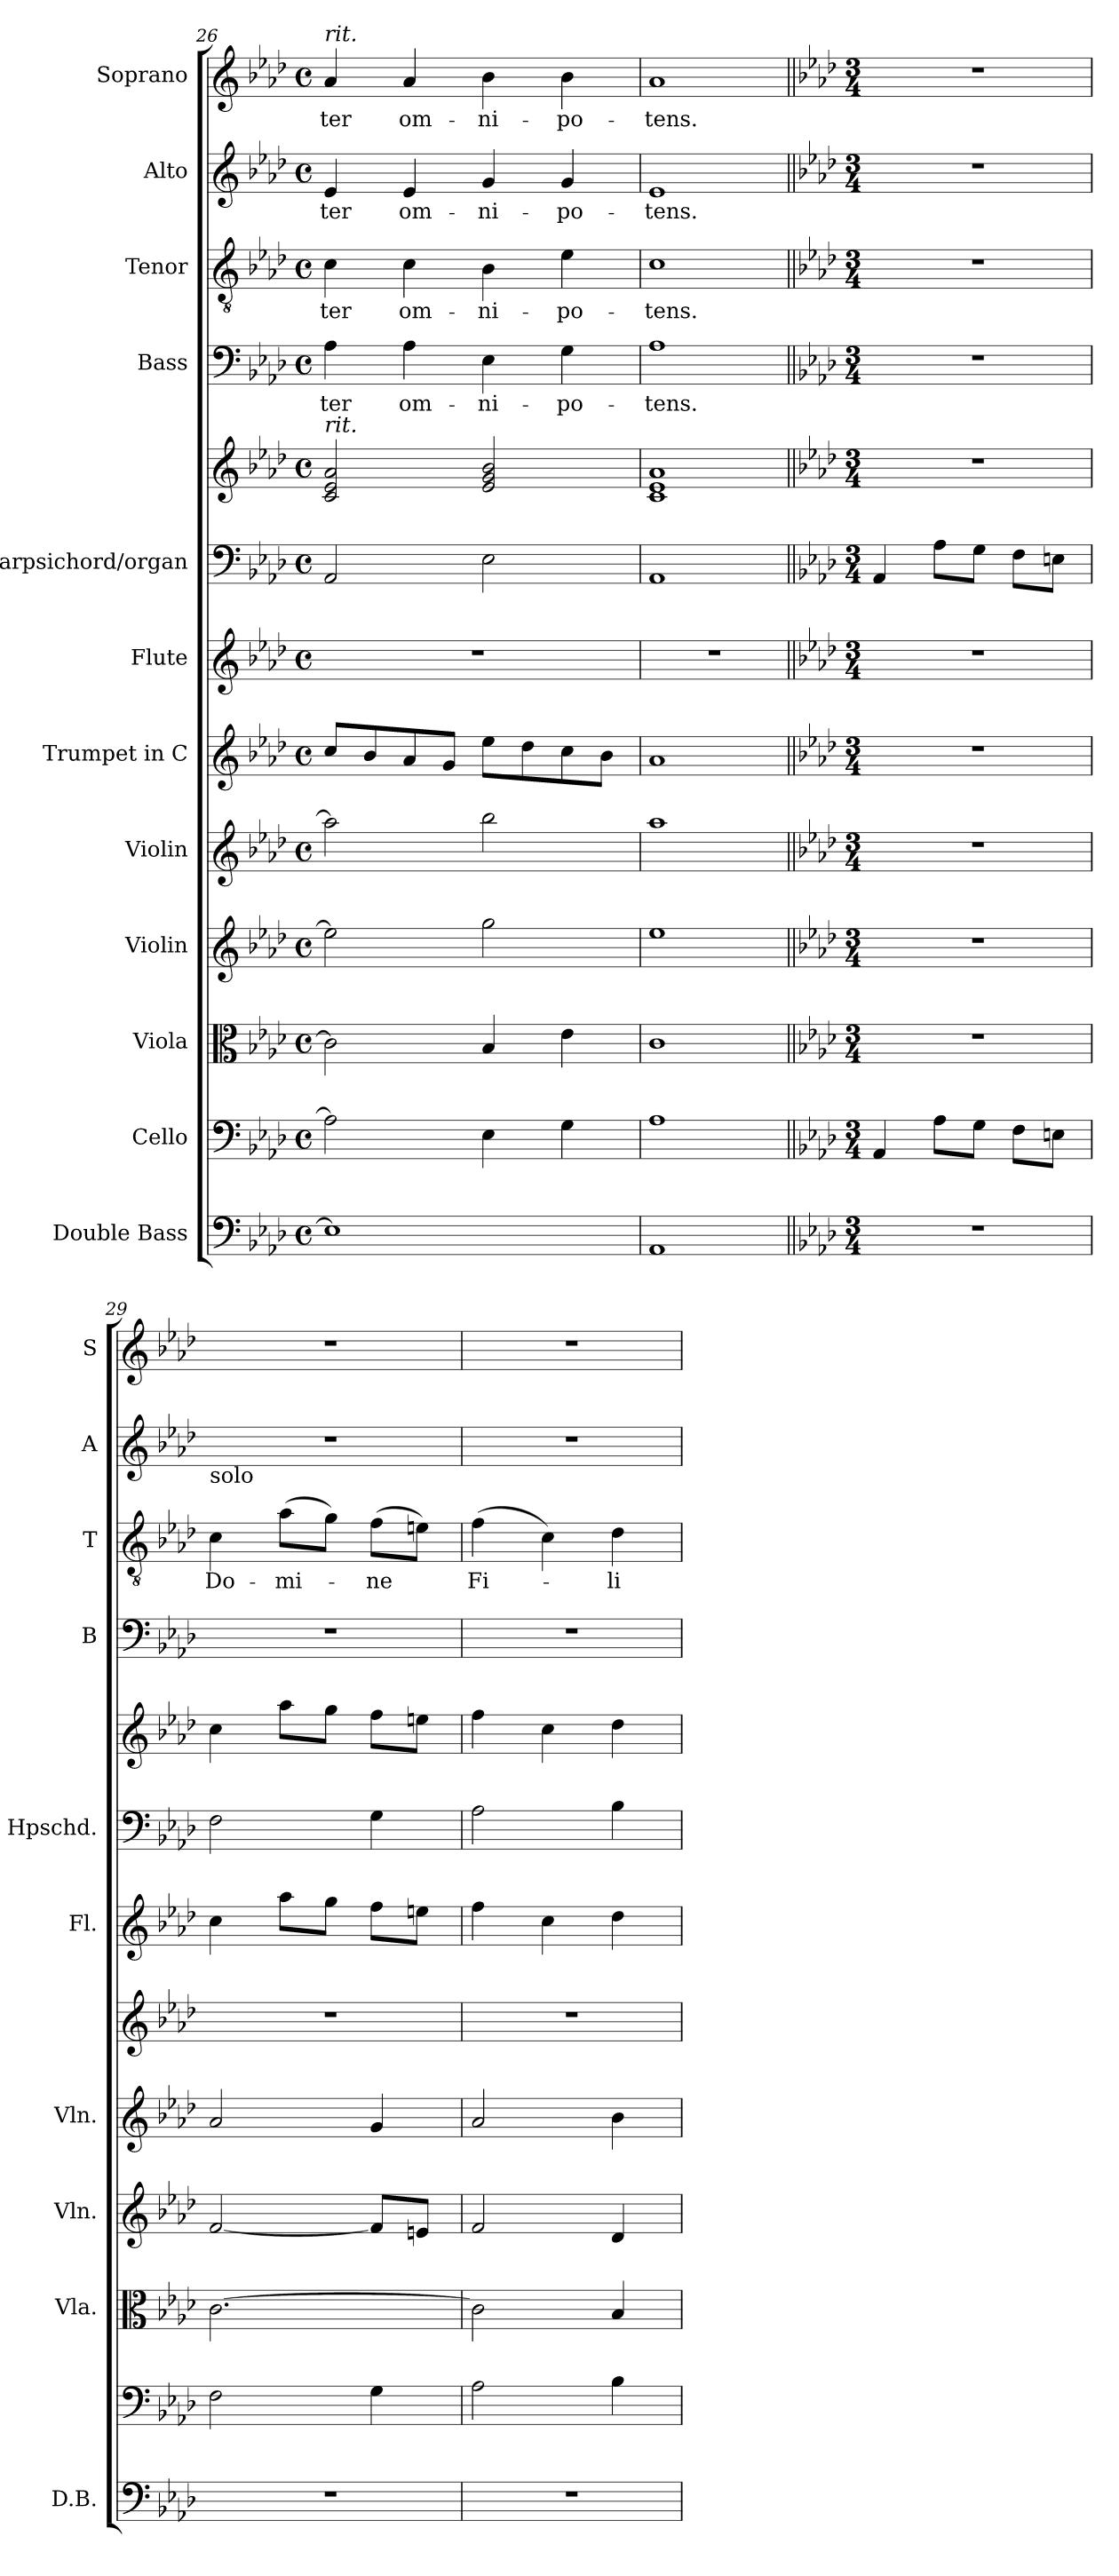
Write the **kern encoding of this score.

**kern	**kern	**kern	**kern	**kern	**kern	**kern	**kern	**kern	**kern	**text	**kern	**text	**kern	**text	**kern	**text
*part12	*part11	*part10	*part9	*part8	*part7	*part6	*part5	*part5	*part4	*part4	*part3	*part3	*part2	*part2	*part1	*part1
*staff13	*staff12	*staff11	*staff10	*staff9	*staff8	*staff7	*staff6	*staff5	*staff4	*staff4	*staff3	*staff3	*staff2	*staff2	*staff1	*staff1
*I"Double Bass	*I"Cello	*I"Viola	*I"Violin	*I"Violin	*I"Trumpet in C	*I"Flute	*I"Harpsichord/organ	*	*I"Bass	*	*I"Tenor	*	*I"Alto	*	*I"Soprano	*
*I'D.B.	*	*I'Vla.	*I'Vln.	*I'Vln.	*	*I'Fl.	*I'Hpschd.	*	*I'B	*	*I'T	*	*I'A	*	*I'S	*
*clefF4	*clefF4	*clefC3	*clefG2	*clefG2	*clefG2	*clefG2	*clefF4	*clefG2	*clefF4	*	*clefGv2	*	*clefG2	*	*clefG2	*
*ITrd7c12	*	*	*	*	*	*	*	*	*	*	*	*	*	*	*	*
*k[b-e-a-d-]	*k[b-e-a-d-]	*k[b-e-a-d-]	*k[b-e-a-d-]	*k[b-e-a-d-]	*k[b-e-a-d-]	*k[b-e-a-d-]	*k[b-e-a-d-]	*k[b-e-a-d-]	*k[b-e-a-d-]	*	*k[b-e-a-d-]	*	*k[b-e-a-d-]	*	*k[b-e-a-d-]	*
*A-:	*A-:	*A-:	*A-:	*A-:	*A-:	*A-:	*A-:	*A-:	*A-:	*	*A-:	*	*A-:	*	*A-:	*
*M4/4	*M4/4	*M4/4	*M4/4	*M4/4	*M4/4	*M4/4	*M4/4	*M4/4	*M4/4	*	*M4/4	*	*M4/4	*	*M4/4	*
*met(c)	*met(c)	*met(c)	*met(c)	*met(c)	*met(c)	*met(c)	*met(c)	*met(c)	*met(c)	*	*met(c)	*	*met(c)	*	*met(c)	*
=26	=26	=26	=26	=26	=26	=26	=26	=26	=26	=26	=26	=26	=26	=26	=26	=26
!	!	!	!	!	!	!	!	!	!	!	!	!	!	!	!LO:TX:a:i:t=rit.	!
!	!	!	!	!	!	!	!	!LO:TX:a:i:t=rit.	!	!	!	!	!	!	!	!
!	!	!	!	!	!	!	!	!	!	!LO:LY:b	!	!LO:LY:b	!	!LO:LY:b	!	!LO:LY:b
1EE-]	2A-\]	2c\]	2ee-\]	2aa-\]	8cc/L	1r	2AA-/	2c/ 2e-/ 2a-/	4A-\	-ter	4c\	-ter	4e-/	-ter	4a-/	-ter
.	.	.	.	.	8b-/	.	.	.	.	.	.	.	.	.	.	.
!	!	!	!	!	!	!	!	!	!	!LO:LY:b	!	!LO:LY:b	!	!LO:LY:b	!	!LO:LY:b
.	.	.	.	.	8a-/	.	.	.	4A-\	om-	4c\	om-	4e-/	om-	4a-/	om-
.	.	.	.	.	8g/J	.	.	.	.	.	.	.	.	.	.	.
!	!	!	!	!	!	!	!	!	!	!LO:LY:b	!	!LO:LY:b	!	!LO:LY:b	!	!LO:LY:b
.	4E-\	4B-/	2gg\	2bb-\	8ee-\L	.	2E-\	2e-/ 2g/ 2b-/	4E-\	-ni-	4B-\	-ni-	4g/	-ni-	4b-\	-ni-
.	.	.	.	.	8dd-\	.	.	.	.	.	.	.	.	.	.	.
!	!	!	!	!	!	!	!	!	!	!LO:LY:b	!	!LO:LY:b	!	!LO:LY:b	!	!LO:LY:b
.	4G\	4e-\	.	.	8cc\	.	.	.	4G\	-po-	4e-\	-po-	4g/	-po-	4b-\	-po-
.	.	.	.	.	8b-\J	.	.	.	.	.	.	.	.	.	.	.
=27	=27	=27	=27	=27	=27	=27	=27	=27	=27	=27	=27	=27	=27	=27	=27	=27
!	!	!	!	!	!	!	!	!	!	!LO:LY:b	!	!LO:LY:b	!	!LO:LY:b	!	!LO:LY:b
1AAA-	1A-	1c	1ee-	1aa-	1a-	1r	1AA-	1c 1e- 1a-	1A-	-tens.	1c	-tens.	1e-	-tens.	1a-	-tens.
=28||	=28||	=28||	=28||	=28||	=28||	=28||	=28||	=28||	=28||	=28||	=28||	=28||	=28||	=28||	=28||	=28||
*k[b-e-a-d-]	*k[b-e-a-d-]	*k[b-e-a-d-]	*k[b-e-a-d-]	*k[b-e-a-d-]	*k[b-e-a-d-]	*k[b-e-a-d-]	*k[b-e-a-d-]	*k[b-e-a-d-]	*k[b-e-a-d-]	*	*k[b-e-a-d-]	*	*k[b-e-a-d-]	*	*k[b-e-a-d-]	*
*f:	*f:	*f:	*f:	*f:	*f:	*f:	*f:	*f:	*f:	*	*f:	*	*f:	*	*f:	*
*M3/4	*M3/4	*M3/4	*M3/4	*M3/4	*M3/4	*M3/4	*M3/4	*M3/4	*M3/4	*	*M3/4	*	*M3/4	*	*M3/4	*
*	*	*	*	*	*	*	*	*MM90	*	*	*	*	*	*	*MM90	*
2.r	4AA-/	2.r	2.r	2.r	2.r	2.r	4AA-/	2.r	2.r	.	2.r	.	2.r	.	2.r	.
.	8A-\L	.	.	.	.	.	8A-\L	.	.	.	.	.	.	.	.	.
.	8G\J	.	.	.	.	.	8G\J	.	.	.	.	.	.	.	.	.
.	8F\L	.	.	.	.	.	8F\L	.	.	.	.	.	.	.	.	.
.	8En\J	.	.	.	.	.	8En\J	.	.	.	.	.	.	.	.	.
=29	=29	=29	=29	=29	=29	=29	=29	=29	=29	=29	=29	=29	=29	=29	=29	=29
!	!	!	!	!	!	!	!	!	!	!	!	!	!LO:TX:b:t=solo	!	!	!
!	!	!	!	!	!	!	!	!	!	!	!	!LO:LY:b	!	!	!	!
2.r	2F\	[2.c\	[2f/	2a-/	2.r	4cc\	2F\	4cc\	2.r	.	4c\	Do-	2.r	.	2.r	.
!	!	!	!	!	!	!	!	!	!	!	!	!LO:LY:b	!	!	!	!
.	.	.	.	.	.	8aa-\L	.	8aa-\L	.	.	(>8a-\L	-mi-	.	.	.	.
.	.	.	.	.	.	8gg\J	.	8gg\J	.	.	8g\J)	.	.	.	.	.
!	!	!	!	!	!	!	!	!	!	!	!	!LO:LY:b	!	!	!	!
.	4G\	.	8f/L]	4g/	.	8ff\L	4G\	8ff\L	.	.	(>8f\L	-ne	.	.	.	.
.	.	.	8en/J	.	.	8een\J	.	8een\J	.	.	8en\J)	.	.	.	.	.
!!LO:PB:g=z
=30	=30	=30	=30	=30	=30	=30	=30	=30	=30	=30	=30	=30	=30	=30	=30	=30
!	!	!	!	!	!	!	!	!	!	!	!	!LO:LY:b	!	!	!	!
2.r	2A-\	2c\]	2f/	2a-/	2.r	4ff\	2A-\	4ff\	2.r	.	(>4f\	Fi-	2.r	.	2.r	.
.	.	.	.	.	.	4cc\	.	4cc\	.	.	4c\)	.	.	.	.	.
!	!	!	!	!	!	!	!	!	!	!	!	!LO:LY:b	!	!	!	!
.	4B-\	4B-/	4d-/	4b-\	.	4dd-\	4B-\	4dd-\	.	.	4d-\	-li	.	.	.	.
=	=	=	=	=	=	=	=	=	=	=	=	=	=	=	=	=
*-	*-	*-	*-	*-	*-	*-	*-	*-	*-	*-	*-	*-	*-	*-	*-	*-
